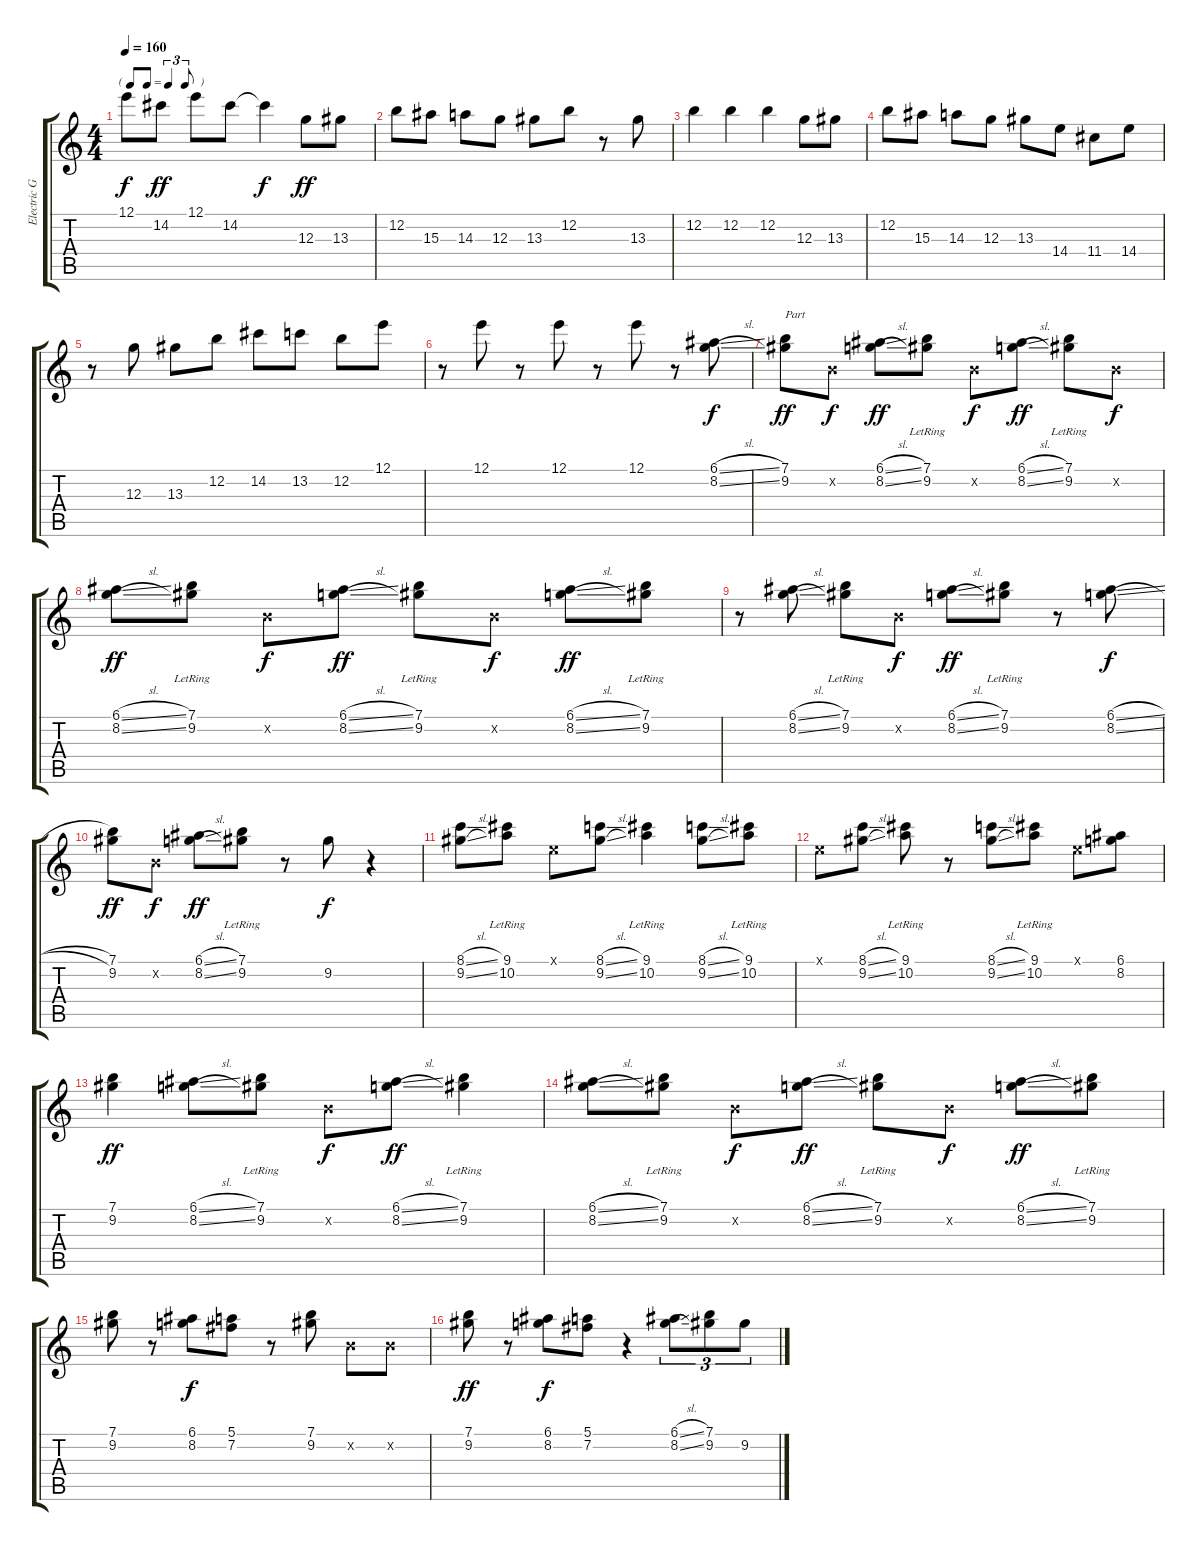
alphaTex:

\track ("Electric Guitar" "Electric G") {instrument acousticguitarsteel}
\staff {score tabs}
\tuning (E4 B3 G3 D3 A2 E2) {hide}
\ts (4 4)
\tf triplet8th
\tempo 160
\clef g2
\ks c
12.1{t}.8{dy f} 14.2.8{dy ff} 12.1.8 14.2.8 14.2{t}.4{dy f} 12.3.8{dy ff} 13.3.8 |
12.2.8 15.3.8 14.3.8 12.3.8 13.3.8 12.2.8 r.8 13.3.8 |
12.2.4 12.2.4 12.2.4 12.3.8 13.3.8 |
12.2.8 15.3.8 14.3.8 12.3.8 13.3.8 14.4.8 11.4.8 14.4.8 |
r.8 12.3.8 13.3.8 12.2.8 14.2.8 13.2.8 12.2.8 12.1.8 |
r.8 12.1.8 r.8 12.1.8 r.8 12.1.8 r.8 (6.1{sl} 8.2{sl}).8{dy f} |
(7.1 9.2).8{txt "Part" dy ff} 0.2{x}.8{dy f} (6.1{sl} 8.2{sl}).8{dy ff} (7.1 9.2{lr}).8 0.2{x}.8{dy f} (6.1{sl} 8.2{sl}).8{dy ff} (7.1 9.2{lr}).8 0.2{x}.8{dy f} |
(6.1{sl} 8.2{sl}).8{dy ff} (7.1 9.2{lr}).8 0.2{x}.8{dy f} (6.1{sl} 8.2{sl}).8{dy ff} (7.1 9.2{lr}).8 0.2{x}.8{dy f} (6.1{sl} 8.2{sl}).8{dy ff} (7.1 9.2{lr}).8 |
r.8 (6.1{sl} 8.2{sl}).8 (7.1 9.2{lr}).8 0.2{x}.8{dy f} (6.1{sl} 8.2{sl}).8{dy ff} (7.1 9.2{lr}).8 r.8 (6.1{sl} 8.2{sl}).8{dy f} |
(7.1 9.2).8{dy ff} 0.2{x}.8{dy f} (6.1{sl} 8.2{sl}).8{dy ff} (7.1 9.2{lr}).8 r.8 9.2.8{dy f} r.4 |
(8.1{sl} 9.2{sl}).8 (9.1{lr} 10.2{lr}).8 0.1{x}.8 (8.1{sl} 9.2{sl}).8 (9.1{lr} 10.2{lr}).4 (8.1{sl} 9.2{sl}).8 (9.1{lr} 10.2{lr}).8 |
0.1{x}.8 (8.1{sl} 9.2{sl}).8 (9.1{lr} 10.2{lr}).8 r.8 (8.1{sl} 9.2{sl}).8 (9.1{lr} 10.2{lr}).8 0.1{x}.8 (6.1 8.2).8 |
(7.1 9.2).4{dy ff} (6.1{sl} 8.2{sl}).8 (7.1 9.2{lr}).8 0.2{x}.8{dy f} (6.1{sl} 8.2{sl}).8{dy ff} (7.1 9.2{lr}).4 |
(6.1{sl} 8.2{sl}).8 (7.1 9.2{lr}).8 0.2{x}.8{dy f} (6.1{sl} 8.2{sl}).8{dy ff} (7.1 9.2{lr}).8 0.2{x}.8{dy f} (6.1{sl} 8.2{sl}).8{dy ff} (7.1 9.2{lr}).8 |
(7.1 9.2).8 r.8 (6.1 8.2).8{dy f} (5.1 7.2).8 r.8 (7.1 9.2).8 0.2{x}.8 0.2{x}.8 |
(7.1 9.2).8{dy ff} r.8 (6.1 8.2).8{dy f} (5.1 7.2).8 r.4 (6.1{sl} 8.2{sl}).8{tu (3 2)} (7.1 9.2).8{tu (3 2)} 9.2.8{tu (3 2)}
